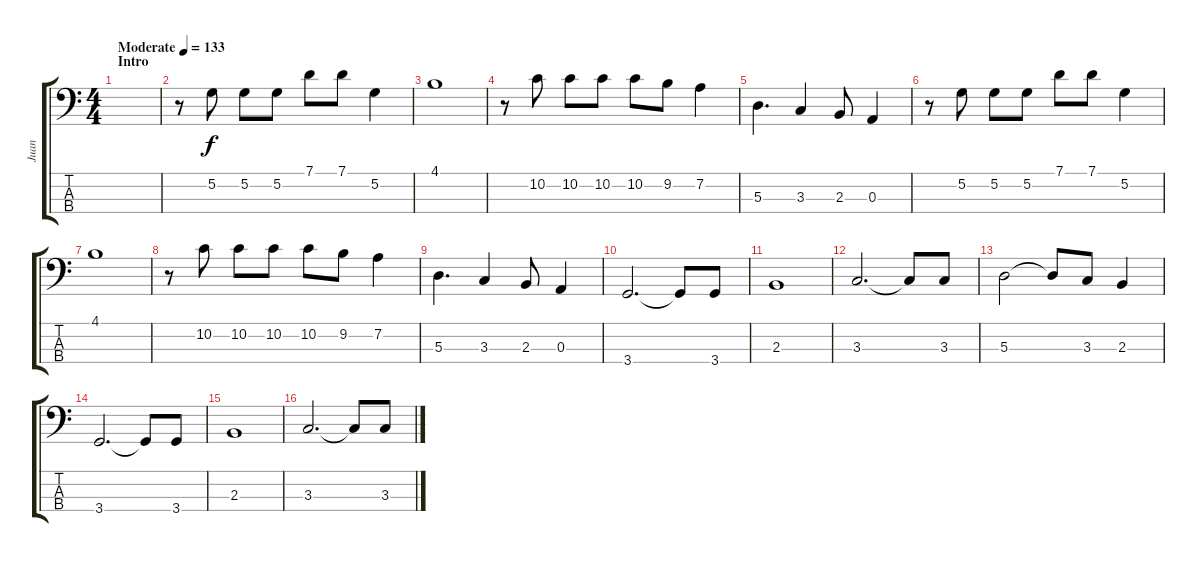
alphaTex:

\track ("Juan" "Juan") {instrument electricbassfinger}
\staff {score tabs}
\tuning (G2 D2 A1 E1) {hide}
\ts (4 4)
\section ("" "Intro")
\tempo (133 "Moderate")
\clef f4
\ks c
|
r.8 5.2.8 5.2.8 5.2.8 7.1.8 7.1.8 5.2.4 |
4.1.1 |
r.8 10.2.8 10.2.8 10.2.8 10.2.8 9.2.8 7.2.4 |
5.3.4{d} 3.3.4 2.3.8 0.3.4 |
r.8 5.2.8 5.2.8 5.2.8 7.1.8 7.1.8 5.2.4 |
4.1.1 |
r.8 10.2.8 10.2.8 10.2.8 10.2.8 9.2.8 7.2.4 |
5.3.4{d} 3.3.4 2.3.8 0.3.4 |
3.4.2{d} 3.4{t}.8 3.4.8 |
2.3.1 |
3.3.2{d} 3.3{t}.8 3.3.8 |
5.3.2 5.3{t}.8 3.3.8 2.3.4 |
3.4.2{d} 3.4{t}.8 3.4.8 |
2.3.1 |
3.3.2{d} 3.3{t}.8 3.3.8
